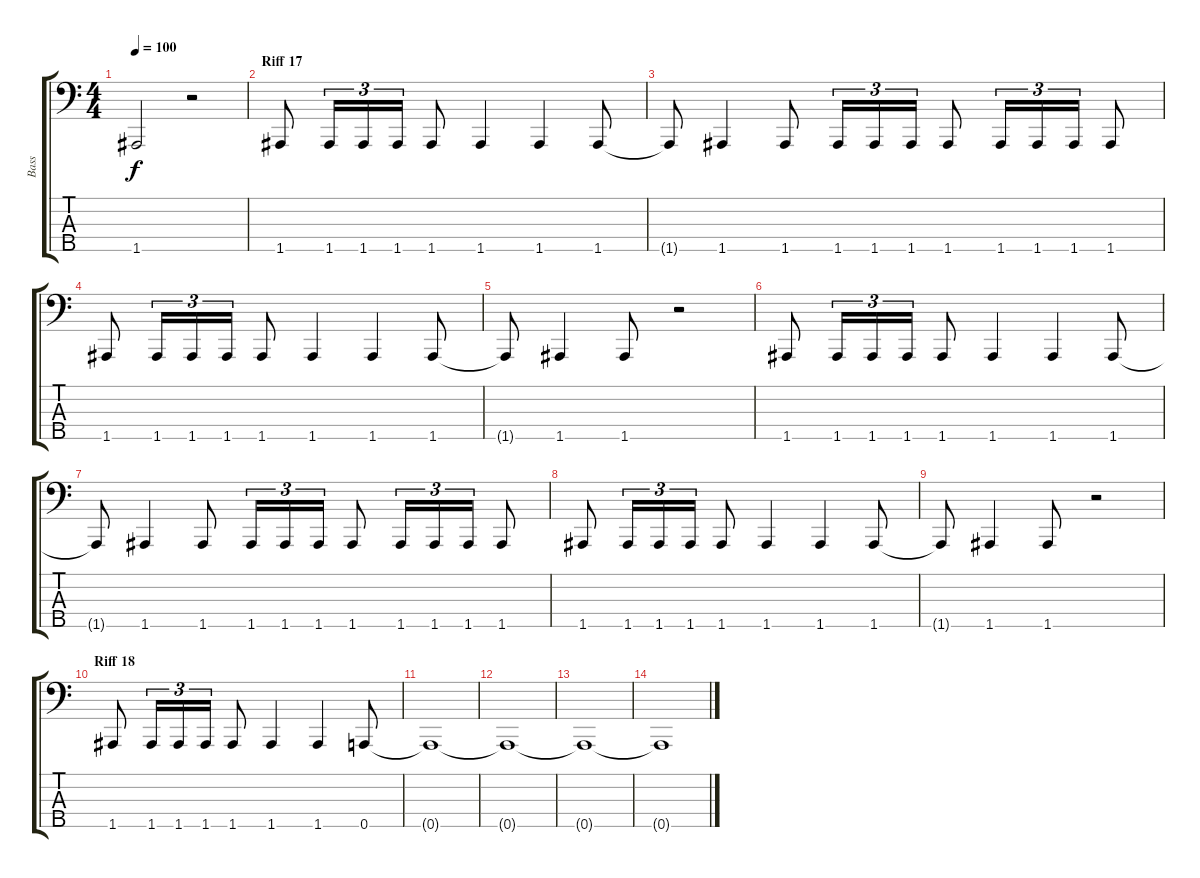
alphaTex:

\track ("Bass" "Bass") {instrument electricbasspick}
\staff {score tabs}
\tuning (G2 D2 A1 E1 A0) {hide}
\ts (4 4)
\tempo 100
\clef f4
\ks c
1.5{t}.2{dy f} r.2 |
\section ("" "Riff 17")
1.5.8 1.5.16{tu (3 2)} 1.5.16{tu (3 2)} 1.5.16{tu (3 2)} 1.5.8 1.5.4 1.5.4 1.5.8 |
1.5{t}.8 1.5.4 1.5.8 1.5.16{tu (3 2)} 1.5.16{tu (3 2)} 1.5.16{tu (3 2)} 1.5.8 1.5.16{tu (3 2)} 1.5.16{tu (3 2)} 1.5.16{tu (3 2)} 1.5.8 |
1.5.8 1.5.16{tu (3 2)} 1.5.16{tu (3 2)} 1.5.16{tu (3 2)} 1.5.8 1.5.4 1.5.4 1.5.8 |
1.5{t}.8 1.5.4 1.5.8 r.2 |
1.5.8 1.5.16{tu (3 2)} 1.5.16{tu (3 2)} 1.5.16{tu (3 2)} 1.5.8 1.5.4 1.5.4 1.5.8 |
1.5{t}.8 1.5.4 1.5.8 1.5.16{tu (3 2)} 1.5.16{tu (3 2)} 1.5.16{tu (3 2)} 1.5.8 1.5.16{tu (3 2)} 1.5.16{tu (3 2)} 1.5.16{tu (3 2)} 1.5.8 |
1.5.8 1.5.16{tu (3 2)} 1.5.16{tu (3 2)} 1.5.16{tu (3 2)} 1.5.8 1.5.4 1.5.4 1.5.8 |
1.5{t}.8 1.5.4 1.5.8 r.2 |
\section ("" "Riff 18")
1.5.8 1.5.16{tu (3 2)} 1.5.16{tu (3 2)} 1.5.16{tu (3 2)} 1.5.8 1.5.4 1.5.4 0.5.8 |
0.5{t}.1 |
0.5{t}.1 |
0.5{t}.1 |
0.5{t}.1
